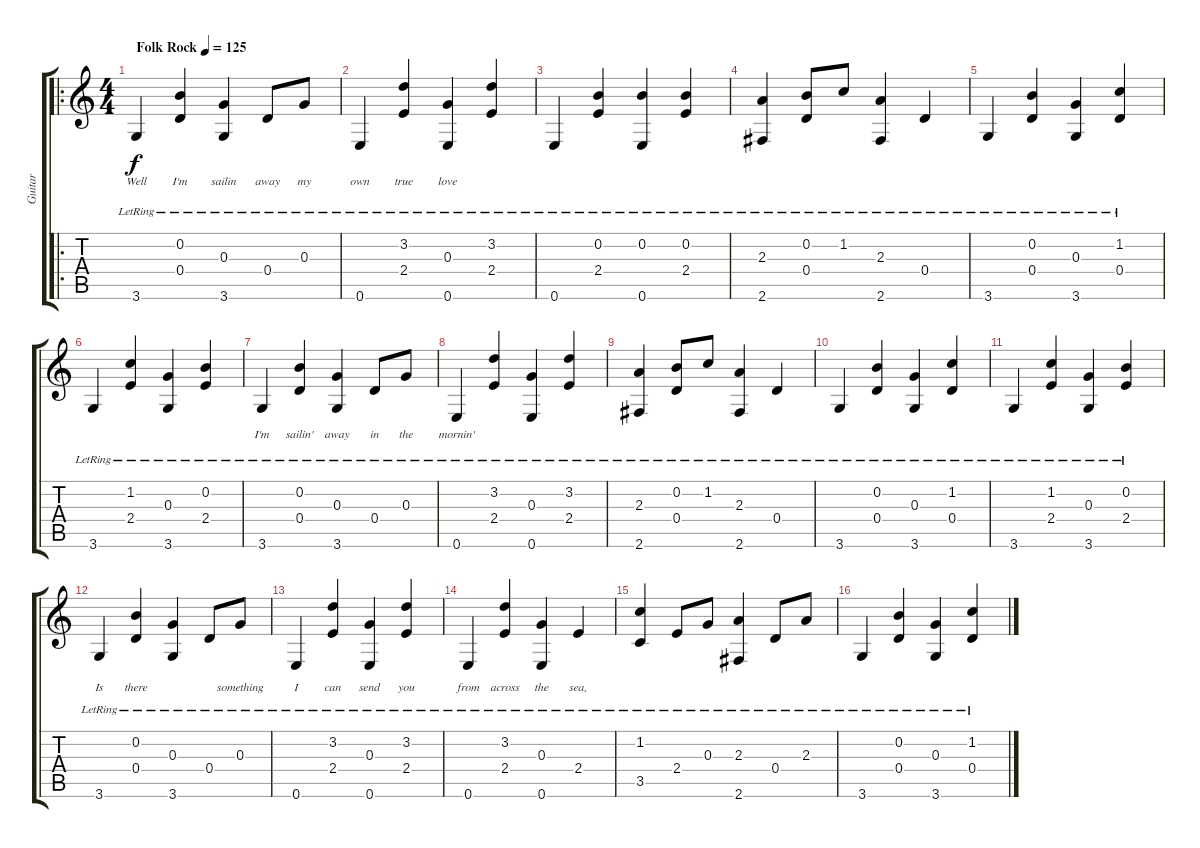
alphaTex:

\track ("Guitar" "Guitar") {instrument acousticguitarnylon}
\staff {score tabs}
\tuning (E4 B3 G3 D3 A2 E2) {hide}
\ro
\ts (4 4)
\tempo (125 "Folk Rock")
\clef g2
\ks c
3.6{lr}.4{lyrics (0 "Well") lyrics (1 "") lyrics (2 "") lyrics (3 "") lyrics (4 "") dy f instrument acousticguitarnylon} (0.2{lr} 0.4{lr}).4{lyrics (0 "I'm") lyrics (1 "") lyrics (2 "") lyrics (3 "") lyrics (4 "")} (0.3{lr} 3.6{lr}).4{lyrics (0 "sailin") lyrics (1 "") lyrics (2 "") lyrics (3 "") lyrics (4 "")} 0.4{lr}.8{lyrics (0 "away") lyrics (1 "") lyrics (2 "") lyrics (3 "") lyrics (4 "")} 0.3{lr}.8{lyrics (0 "my") lyrics (1 "") lyrics (2 "") lyrics (3 "") lyrics (4 "")} |
0.6{lr}.4{lyrics (0 "own") lyrics (1 "") lyrics (2 "") lyrics (3 "") lyrics (4 "")} (3.2{lr} 2.4{lr}).4{lyrics (0 "true") lyrics (1 "") lyrics (2 "") lyrics (3 "") lyrics (4 "")} (0.3{lr} 0.6{lr}).4{lyrics (0 "love") lyrics (1 "") lyrics (2 "") lyrics (3 "") lyrics (4 "")} (3.2{lr} 2.4{lr}).4 |
0.6{lr}.4 (0.2{lr} 2.4{lr}).4 (0.2{lr} 0.6{lr}).4 (0.2{lr} 2.4{lr}).4 |
(2.3{lr} 2.6{lr}).4 (0.2{lr} 0.4{lr}).8 1.2{lr}.8 (2.3{lr} 2.6{lr}).4 0.4{lr}.4 |
3.6{lr}.4 (0.2{lr} 0.4{lr}).4 (0.3{lr} 3.6{lr}).4 (1.2{lr} 0.4{lr}).4 |
3.6{lr}.4 (1.2{lr} 2.4{lr}).4 (0.3{lr} 3.6{lr}).4 (0.2{lr} 2.4{lr}).4 |
3.6{lr}.4{lyrics (0 "") lyrics (1 "I'm") lyrics (2 "") lyrics (3 "") lyrics (4 "")} (0.2{lr} 0.4{lr}).4{lyrics (0 "") lyrics (1 "sailin'") lyrics (2 "") lyrics (3 "") lyrics (4 "")} (0.3{lr} 3.6{lr}).4{lyrics (0 "") lyrics (1 "away") lyrics (2 "") lyrics (3 "") lyrics (4 "")} 0.4{lr}.8{lyrics (0 "") lyrics (1 "in") lyrics (2 "") lyrics (3 "") lyrics (4 "")} 0.3{lr}.8{lyrics (0 "") lyrics (1 "the") lyrics (2 "") lyrics (3 "") lyrics (4 "")} |
0.6{lr}.4{lyrics (0 "") lyrics (1 "mornin'") lyrics (2 "") lyrics (3 "") lyrics (4 "")} (3.2{lr} 2.4{lr}).4 (0.3{lr} 0.6{lr}).4 (3.2{lr} 2.4{lr}).4 |
(2.3{lr} 2.6{lr}).4 (0.2{lr} 0.4{lr}).8 1.2{lr}.8 (2.3{lr} 2.6{lr}).4 0.4{lr}.4 |
3.6{lr}.4 (0.2{lr} 0.4{lr}).4 (0.3{lr} 3.6{lr}).4 (1.2{lr} 0.4{lr}).4 |
3.6{lr}.4 (1.2{lr} 2.4{lr}).4 (0.3{lr} 3.6{lr}).4 (0.2{lr} 2.4{lr}).4 |
3.6{lr}.4{lyrics (0 "") lyrics (1 "") lyrics (2 "Is") lyrics (3 "") lyrics (4 "")} (0.2{lr} 0.4{lr}).4{lyrics (0 "") lyrics (1 "") lyrics (2 "there") lyrics (3 "") lyrics (4 "")} (0.3{lr} 3.6{lr}).4{lyrics (0 "") lyrics (1 "") lyrics (2 "") lyrics (3 "") lyrics (4 "")} 0.4{lr}.8{lyrics (0 "") lyrics (1 "") lyrics (2 "") lyrics (3 "") lyrics (4 "")} 0.3{lr}.8{lyrics (0 "") lyrics (1 "") lyrics (2 "something") lyrics (3 "") lyrics (4 "")} |
0.6{lr}.4{lyrics (0 "") lyrics (1 "") lyrics (2 "I") lyrics (3 "") lyrics (4 "")} (3.2{lr} 2.4{lr}).4{lyrics (0 "") lyrics (1 "") lyrics (2 "can") lyrics (3 "") lyrics (4 "")} (0.3{lr} 0.6{lr}).4{lyrics (0 "") lyrics (1 "") lyrics (2 "send") lyrics (3 "") lyrics (4 "")} (3.2{lr} 2.4{lr}).4{lyrics (0 "") lyrics (1 "") lyrics (2 "you") lyrics (3 "") lyrics (4 "")} |
0.6{lr}.4{lyrics (0 "") lyrics (1 "") lyrics (2 "from") lyrics (3 "") lyrics (4 "")} (3.2{lr} 2.4{lr}).4{lyrics (0 "") lyrics (1 "") lyrics (2 "across") lyrics (3 "") lyrics (4 "")} (0.3{lr} 0.6{lr}).4{lyrics (0 "") lyrics (1 "") lyrics (2 "the") lyrics (3 "") lyrics (4 "")} 2.4{lr}.4{lyrics (0 "") lyrics (1 "") lyrics (2 "sea,") lyrics (3 "") lyrics (4 "")} |
(1.2{lr} 3.5{lr}).4 2.4{lr}.8 0.3{lr}.8 (2.3{lr} 2.6{lr}).4 0.4{lr}.8 2.3{lr}.8 |
3.6{lr}.4 (0.2{lr} 0.4{lr}).4 (0.3{lr} 3.6{lr}).4 (1.2{lr} 0.4{lr}).4
